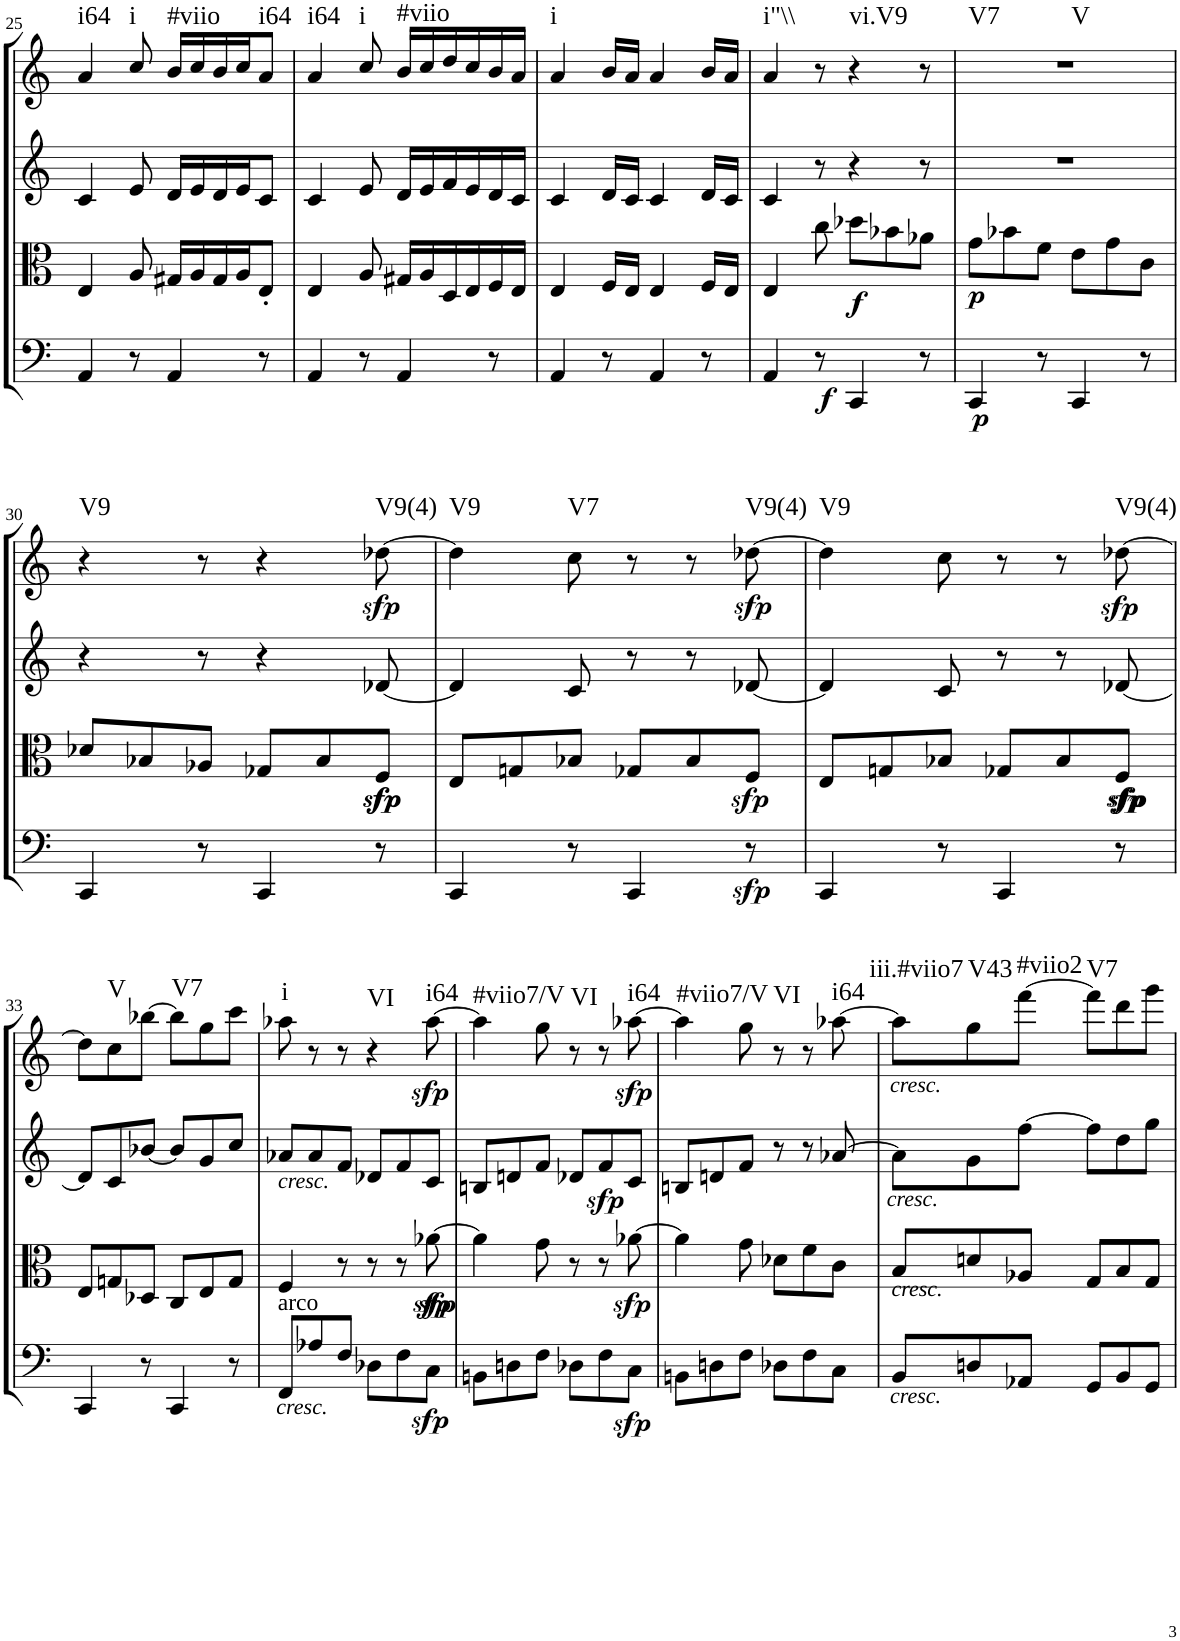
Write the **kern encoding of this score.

**kern	**dynam	**kern	**dynam	**kern	**dynam	**kern	**dynam	**harte
*part4	*part4	*part3	*part3	*part2	*part2	*part1	*part1	*part1
*staff4	*staff4	*staff3	*staff3	*staff2	*staff2	*staff1	*staff1	*
*I"Cello	*	*I"Viola	*	*I"2nd Violin	*	*I"1st Violin	*	*
*	*	*I'Vla	*	*I'Vln	*	*I'Vln	*	*
!!LO:PB:g=z
*clefF4	*	*clefC3	*	*clefG2	*	*clefG2	*	*
*k[]	*	*k[]	*	*k[]	*	*k[]	*	*
*M6/8	*	*M6/8	*	*M6/8	*	*M6/8	*	*
=25	=25	=25	=25	=25	=25	=25	=25	=25
!	!	!	!	!	!	!	!	!LO:H:kt=i64
4AA/	.	4E/	.	4c/	.	4a/	.	N
!	!	!	!	!	!	!	!	!LO:H:kt=i
8r	.	8A/	.	8e/	.	8cc/	.	N
!	!	!	!	!	!	!	!	!LO:H:kt=#viio
4AA/	.	16G#X/LL	.	16d/LL	.	16b/LL	.	N
.	.	16A/	.	16e/	.	16cc/	.	.
.	.	16G#/	.	16d/	.	16b/	.	.
.	.	16A/J	.	16e/J	.	16cc/J	.	.
!	!	!	!	!	!	!	!	!LO:H:kt=i64
8r	.	8E'/J	.	8c/J	.	8a/J	.	N
=26	=26	=26	=26	=26	=26	=26	=26	=26
!	!	!	!	!	!	!	!	!LO:H:kt=i64
4AA/	.	4E/	.	4c/	.	4a/	.	N
!	!	!	!	!	!	!	!	!LO:H:kt=i
8r	.	8A/	.	8e/	.	8cc/	.	N
!	!	!	!	!	!	!	!	!LO:H:kt=#viio
4AA/	.	16G#X/LL	.	16d/LL	.	16b/LL	.	N
.	.	16A/	.	16e/	.	16cc/	.	.
.	.	16D/	.	16f/	.	16dd/	.	.
.	.	16E/	.	16e/	.	16cc/	.	.
8r	.	16F/	.	16d/	.	16b/	.	.
.	.	16E/JJ	.	16c/JJ	.	16a/JJ	.	.
=27	=27	=27	=27	=27	=27	=27	=27	=27
!	!	!	!	!	!	!	!	!LO:H:kt=i
4AA/	.	4E/	.	4c/	.	4a/	.	N
8r	.	16F/LL	.	16d/LL	.	16b/LL	.	.
.	.	16E/JJ	.	16c/JJ	.	16a/JJ	.	.
4AA/	.	4E/	.	4c/	.	4a/	.	.
8r	.	16F/LL	.	16d/LL	.	16b/LL	.	.
.	.	16E/JJ	.	16c/JJ	.	16a/JJ	.	.
=28	=28	=28	=28	=28	=28	=28	=28	=28
!	!	!	!	!	!	!	!	!LO:H:kt=i"\\
4AA/	.	4E/	.	4c/	.	4a/	.	N
!	!LO:DY:b	!	!	!	!	!	!	!
8r	f	8cc\	.	8r	.	8r	.	.
!	!	!	!LO:DY:b	!	!	!	!	!LO:H:kt=vi.V9
4CC/	.	8dd-X\L	f	4r	.	4r	.	N
.	.	8b-X\	.	.	.	.	.	.
8r	.	8a-X\J	.	8r	.	8r	.	.
=29	=29	=29	=29	=29	=29	=29	=29	=29
!	!LO:DY:b	!	!LO:DY:b	!	!	!	!	!LO:H:n=1:kt=V7
!	!	!	!	!	!	!	!	!LO:H:n=2:kt=V
4CC/	p	8g\L	p	2.r	.	2.r	.	N N
.	.	8b-X\	.	.	.	.	.	.
8r	.	8f\J	.	.	.	.	.	.
4CC/	.	8e\L	.	.	.	.	.	.
.	.	8g\	.	.	.	.	.	.
8r	.	8c\J	.	.	.	.	.	.
!!LO:LB:g=z
=30	=30	=30	=30	=30	=30	=30	=30	=30
!	!	!	!	!	!	!	!	!LO:H:kt=V9
4CC/	.	8d-X/L	.	4r	.	4r	.	N
.	.	8B-X/	.	.	.	.	.	.
8r	.	8A-X/J	.	8r	.	8r	.	.
4CC/	.	8G-X/L	.	4r	.	4r	.	.
.	.	8B-/	.	.	.	.	.	.
!	!	!	!LO:DY:b	!	!	!	!	!
!	!	!	!LO:DY:n=1:b	!	!	!	!LO:DY:b	!LO:H:kt=V9(4)
8r	.	8F/J	sfp sfp	[8d-X/	.	[8dd-X\	sfp	N
=31	=31	=31	=31	=31	=31	=31	=31	=31
!	!	!	!	!	!	!	!	!LO:H:kt=V9
4CC/	.	8E/L	.	4d-/]	.	4dd-\]	.	N
.	.	8Gn/	.	.	.	.	.	.
!	!	!	!	!	!	!	!	!LO:H:kt=V7
8r	.	8B-X/J	.	8c/	.	8cc\	.	N
4CC/	.	8G-X/L	.	8r	.	8r	.	.
.	.	8B-/	.	8r	.	8r	.	.
!	!LO:DY:b	!	!LO:DY:b	!	!	!	!LO:DY:b	!LO:H:kt=V9(4)
8r	sfp	8F/J	sfp	[8d-X/	.	[8dd-X\	sfp	N
=32	=32	=32	=32	=32	=32	=32	=32	=32
!	!	!	!	!	!	!	!	!LO:H:kt=V9
4CC/	.	8E/L	.	4d-/]	.	4dd-\]	.	N
.	.	8Gn/	.	.	.	.	.	.
8r	.	8B-X/J	.	8c/	.	8cc\	.	.
4CC/	.	8G-X/L	.	8r	.	8r	.	.
.	.	8B-/	.	8r	.	8r	.	.
!	!	!	!LO:DY:b	!	!	!	!	!
!	!	!	!LO:DY:n=1:b	!	!	!	!LO:DY:b	!LO:H:kt=V9(4)
8r	.	8F/J	sfp sfp	[8d-X/	.	[8dd-X\	sfp	N
!!LO:LB:g=z
=33	=33	=33	=33	=33	=33	=33	=33	=33
4CC/	.	8E/L	.	8d-/L]	.	8dd-\L]	.	.
!	!	!	!	!	!	!	!	!LO:H:kt=V
.	.	8Gn/	.	8c/	.	8cc\	.	N
8r	.	8D-X/J	.	[8b-X/J	.	[8bb-X\J	.	.
!	!	!	!	!	!	!	!	!LO:H:kt=V7
4CC/	.	8C/L	.	8b-/L]	.	8bb-\L]	.	N
.	.	8E/	.	8g/	.	8gg\	.	.
8r	.	8G/J	.	8cc/J	.	8ccc\J	.	.
=34	=34	=34	=34	=34	=34	=34	=34	=34
!	!	!	!	!LO:TX:b:i:t=cresc.	!	!	!	!
!LO:TX:b:i:t=cresc.	!	!	!	!	!	!	!	!
!LO:TX:a:t=arco	!	!	!	!	!	!	!	!LO:H:kt=i
8FF/L	.	4F/	.	8a-X/L	.	8aa-X\	.	N
8A-X/	.	.	.	8a-/	.	8r	.	.
8F/J	.	8r	.	8f/J	.	8r	.	.
!	!	!	!	!	!	!	!	!LO:H:kt=VI
8D-X\L	.	8r	.	8d-X/L	.	4r	.	N
8F\	.	8r	.	8f/	.	.	.	.
!	!LO:DY:b	!	!LO:DY:b	!	!	!	!	!
!	!	!	!LO:DY:n=1:b	!	!	!	!LO:DY:b	!LO:H:kt=i64
8C\J	sfp	[8a-X\	sfp sfp	8c/J	.	[8aa-\	sfp	N
=35	=35	=35	=35	=35	=35	=35	=35	=35
!	!	!	!	!	!	!	!	!LO:H:kt=#viio7/V
8BBn\L	.	4a-\]	.	8Bn/L	.	4aa-\]	.	N
8Dn\	.	.	.	8dn/	.	.	.	.
8F\J	.	8g\	.	8f/J	.	8gg\	.	.
!	!	!	!	!	!	!	!	!LO:H:kt=VI
8D-X\L	.	8r	.	8d-X/L	.	8r	.	N
!	!	!	!	!	!LO:DY:b	!	!	!
8F\	.	8r	.	8f/	sfp	8r	.	.
!	!LO:DY:b	!	!LO:DY:b	!	!	!	!LO:DY:b	!LO:H:kt=i64
8C\J	sfp	[8a-X\	sfp	8c/J	.	[8aa-X\	sfp	N
=36	=36	=36	=36	=36	=36	=36	=36	=36
!	!	!	!	!	!	!	!	!LO:H:kt=#viio7/V
8BBn\L	.	4a-\]	.	8Bn/L	.	4aa-\]	.	N
8Dn\	.	.	.	8dn/	.	.	.	.
8F\J	.	8g\	.	8f/J	.	8gg\	.	.
!	!	!	!	!	!	!	!	!LO:H:kt=VI
8D-X\L	.	8d-X\L	.	8r	.	8r	.	N
8F\	.	8f\	.	8r	.	8r	.	.
!	!	!	!	!	!	!	!	!LO:H:kt=i64
8C\J	.	8c\J	.	[8a-X/	.	[8aa-X\	.	N
=37	=37	=37	=37	=37	=37	=37	=37	=37
!	!	!	!	!	!	!LO:TX:b:i:t=cresc.	!	!
!	!	!	!	!LO:TX:b:i:t=cresc.	!	!	!	!
!	!	!LO:TX:a:i:t=cresc.	!	!	!	!	!	!
!LO:TX:b:i:t=cresc.	!	!	!	!	!	!	!	!LO:H:kt=iii.#viio7
8BB/L	.	8B/L	.	8a-\L]	.	8aa-\L]	.	N
!	!	!	!	!	!	!	!	!LO:H:kt=V43
8Dn/	.	8dn/	.	8g\	.	8gg\	.	N
!	!	!	!	!	!	!	!	!LO:H:kt=#viio2
8AA-X/J	.	8A-X/J	.	[8ff\J	.	[8fff\J	.	N
!	!	!	!	!	!	!	!	!LO:H:kt=V7
8GG/L	.	8G/L	.	8ff\L]	.	8fff\L]	.	N
8BB/	.	8B/	.	8dd\	.	8ddd\	.	.
8GG/J	.	8G/J	.	8gg\J	.	8ggg\J	.	.
=	=	=	=	=	=	=	=	=
*-	*-	*-	*-	*-	*-	*-	*-	*-
